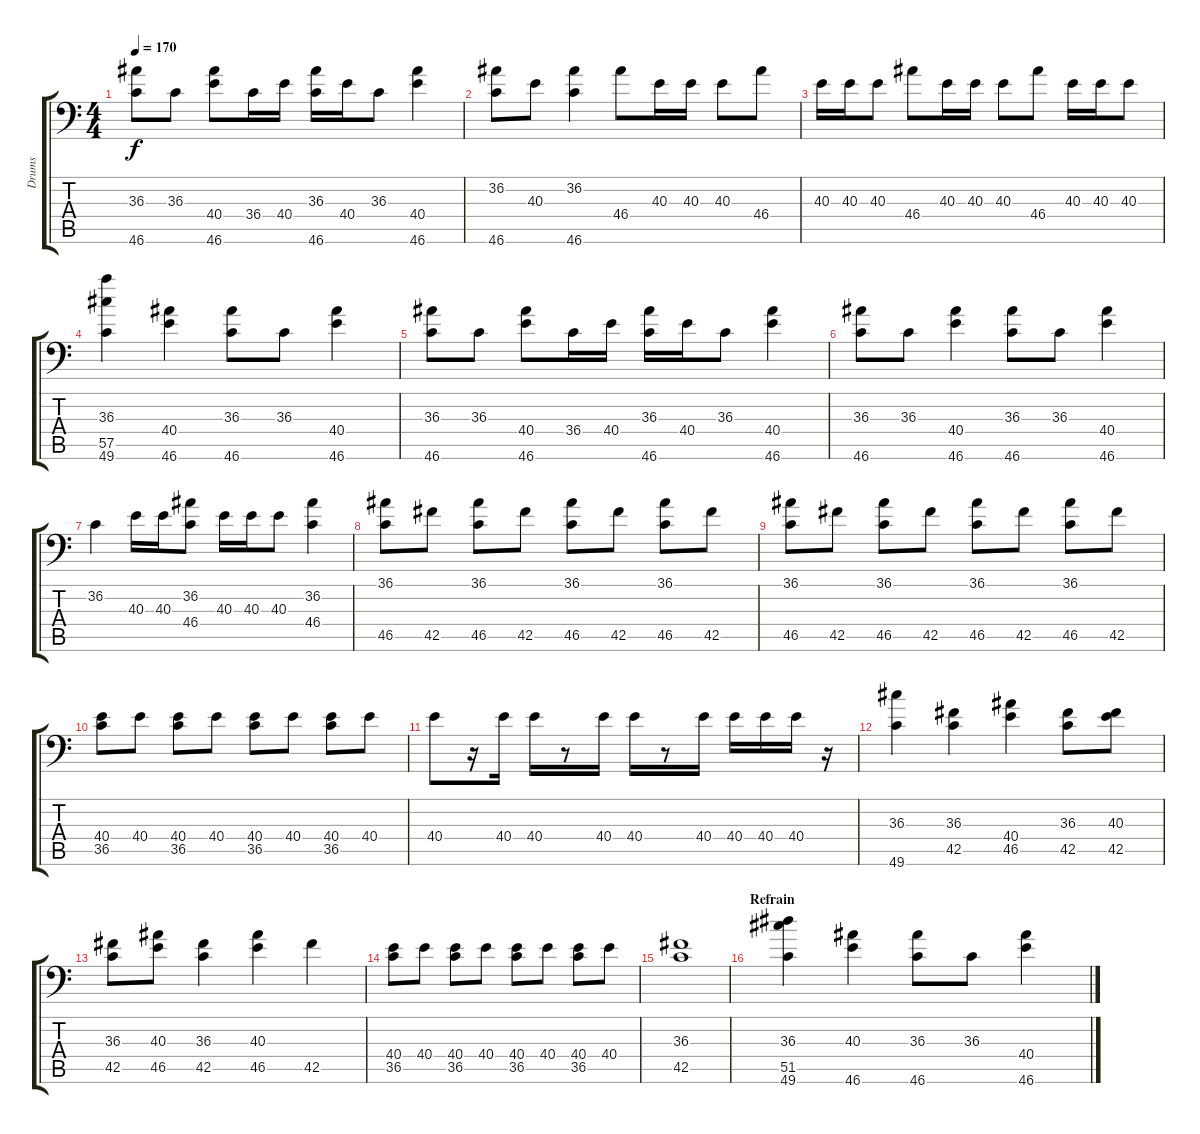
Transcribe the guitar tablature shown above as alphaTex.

\track ("Drums" "Drums") {instrument acousticgrandpiano}
\staff {score tabs}
\tuning (C-1 C-1 C-1 C-1 C-1 C-1) {hide}
\ts (4 4)
\tempo 170
\clef f4
\ks c
(36.3 46.6).8{dy f} 36.3.8 (40.4 46.6).8 36.4.16 40.4.16 (36.3 46.6).16 40.4.16 36.3.8 (40.4 46.6).4 |
(36.2 46.6).8 40.3.8 (36.2 46.6).4 46.4.8 40.3.16 40.3.16 40.3.8 46.4.8 |
40.3.16 40.3.16 40.3.8 46.4.8 40.3.16 40.3.16 40.3.8 46.4.8 40.3.16 40.3.16 40.3.8 |
(36.3 57.5 49.6).4 (40.4 46.6).4 (36.3 46.6).8 36.3.8 (40.4 46.6).4 |
(36.3 46.6).8 36.3.8 (40.4 46.6).8 36.4.16 40.4.16 (36.3 46.6).16 40.4.16 36.3.8 (40.4 46.6).4 |
(36.3 46.6).8 36.3.8 (40.4 46.6).4 (36.3 46.6).8 36.3.8 (40.4 46.6).4 |
36.2.4 40.3.16 40.3.16 (36.2 46.4).8 40.3.16 40.3.16 40.3.8 (36.2 46.4).4 |
(36.1 46.5).8 42.5.8 (36.1 46.5).8 42.5.8 (36.1 46.5).8 42.5.8 (36.1 46.5).8 42.5.8 |
(36.1 46.5).8 42.5.8 (36.1 46.5).8 42.5.8 (36.1 46.5).8 42.5.8 (36.1 46.5).8 42.5.8 |
(40.4 36.5).8 40.4.8 (40.4 36.5).8 40.4.8 (40.4 36.5).8 40.4.8 (40.4 36.5).8 40.4.8 |
40.4.8 r.16 40.4.16 40.4.16 r.8 40.4.16 40.4.16 r.8 40.4.16 40.4.16 40.4.16 40.4.16 r.16 |
(36.3 49.6).4 (36.3 42.5).4 (40.4 46.5).4 (36.3 42.5).8 (40.3 42.5).8 |
(36.3 42.5).8 (40.3 46.5).8 (36.3 42.5).4 (40.3 46.5).4 42.5.4 |
(40.4 36.5).8 40.4.8 (40.4 36.5).8 40.4.8 (40.4 36.5).8 40.4.8 (40.4 36.5).8 40.4.8 |
(36.3 42.5).1 |
\section ("" "Refrain")
(36.3 51.5 49.6).4 (40.3 46.6).4 (36.3 46.6).8 36.3.8 (40.4 46.6).4
